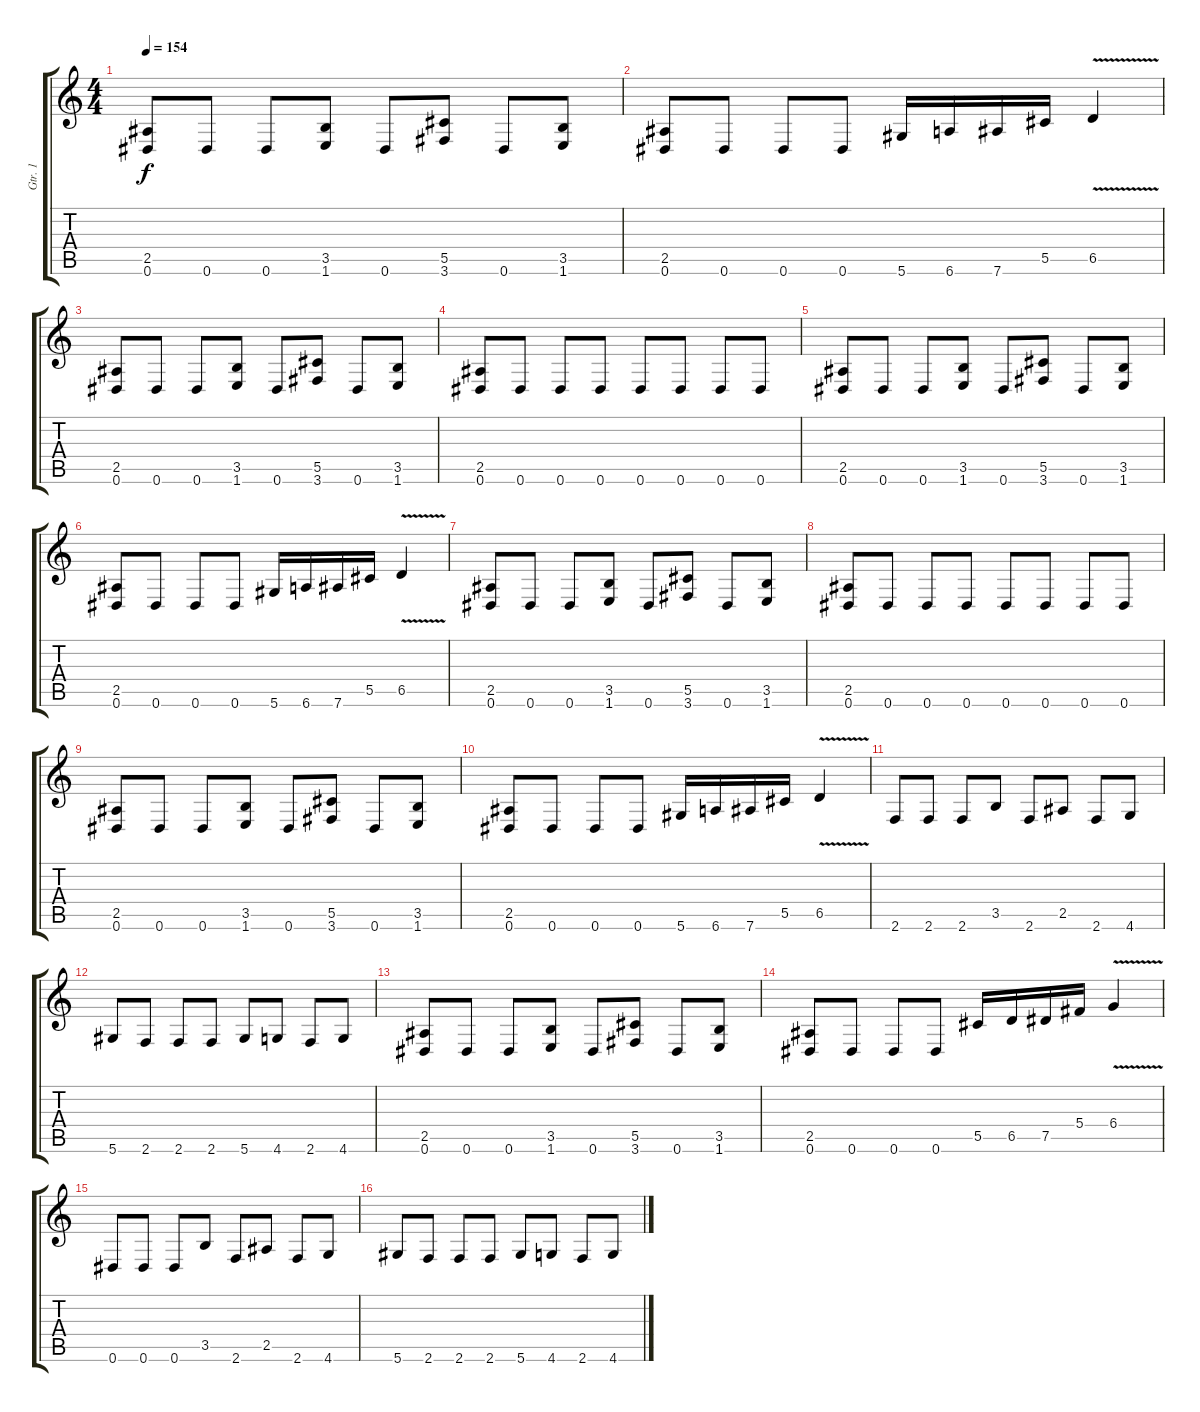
\track ("Gtr. 1" "Gtr. 1") {instrument overdrivenguitar}
\staff {score tabs}
\tuning (Eb4 Bb3 Gb3 Db3 Ab2 Eb2) {hide}
\ts (4 4)
\tempo 154
\clef g2
\ks c
(2.5 0.6).8{dy f} 0.6.8 0.6.8 (3.5 1.6).8 0.6.8 (5.5 3.6).8 0.6.8 (3.5 1.6).8 |
(2.5 0.6).8 0.6.8 0.6.8 0.6.8 5.6.16 6.6.16 7.6.16 5.5.16 6.5{v}.4 |
(2.5 0.6).8 0.6.8 0.6.8 (3.5 1.6).8 0.6.8 (5.5 3.6).8 0.6.8 (3.5 1.6).8 |
(2.5 0.6).8 0.6.8 0.6.8 0.6.8 0.6.8 0.6.8 0.6.8 0.6.8 |
(2.5 0.6).8 0.6.8 0.6.8 (3.5 1.6).8 0.6.8 (5.5 3.6).8 0.6.8 (3.5 1.6).8 |
(2.5 0.6).8 0.6.8 0.6.8 0.6.8 5.6.16 6.6.16 7.6.16 5.5.16 6.5{v}.4 |
(2.5 0.6).8 0.6.8 0.6.8 (3.5 1.6).8 0.6.8 (5.5 3.6).8 0.6.8 (3.5 1.6).8 |
(2.5 0.6).8 0.6.8 0.6.8 0.6.8 0.6.8 0.6.8 0.6.8 0.6.8 |
(2.5 0.6).8 0.6.8 0.6.8 (3.5 1.6).8 0.6.8 (5.5 3.6).8 0.6.8 (3.5 1.6).8 |
(2.5 0.6).8 0.6.8 0.6.8 0.6.8 5.6.16 6.6.16 7.6.16 5.5.16 6.5{v}.4 |
2.6.8 2.6.8 2.6.8 3.5.8 2.6.8 2.5.8 2.6.8 4.6.8 |
5.6.8 2.6.8 2.6.8 2.6.8 5.6.8 4.6.8 2.6.8 4.6.8 |
(2.5 0.6).8 0.6.8 0.6.8 (3.5 1.6).8 0.6.8 (5.5 3.6).8 0.6.8 (3.5 1.6).8 |
(2.5 0.6).8 0.6.8 0.6.8 0.6.8 5.5.16 6.5.16 7.5.16 5.4.16 6.4{v}.4 |
0.6.8 0.6.8 0.6.8 3.5.8 2.6.8 2.5.8 2.6.8 4.6.8 |
5.6.8 2.6.8 2.6.8 2.6.8 5.6.8 4.6.8 2.6.8 4.6.8
